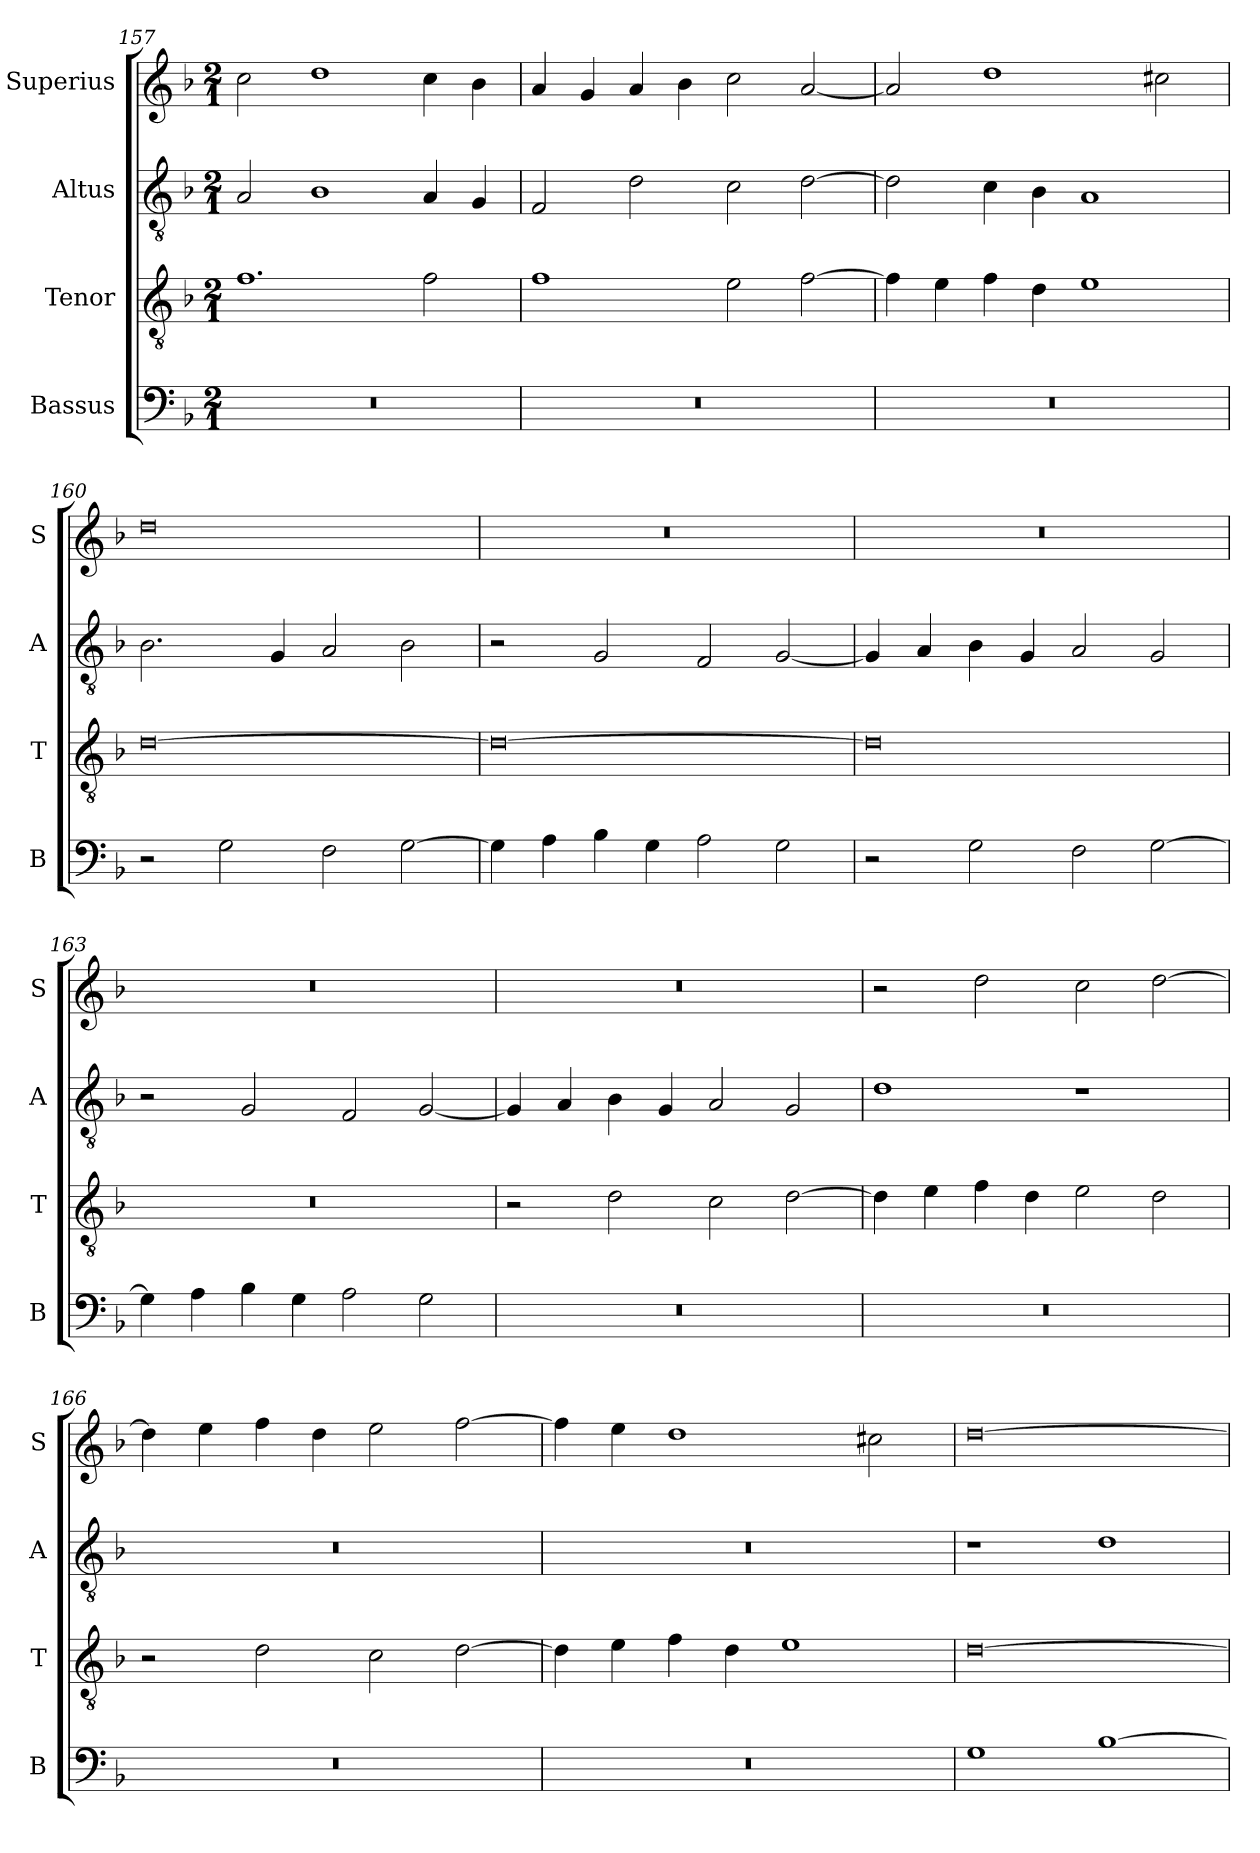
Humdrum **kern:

**kern	**kern	**kern	**kern
*part4	*part3	*part2	*part1
*staff4	*staff3	*staff2	*staff1
*I"Bassus	*I"Tenor	*I"Altus	*I"Superius
*I'B	*I'T	*I'A	*I'S
*clefF4	*clefGv2	*clefGv2	*clefG2
*k[b-]	*k[b-]	*k[b-]	*k[b-]
*M2/1	*M2/1	*M2/1	*M2/1
=157	=157	=157	=157
0r	1.f	2A/	2cc\
.	.	1B-	1dd
.	2f\	4A/	4cc\
.	.	4G/	4b-\
=158	=158	=158	=158
0r	1f	2F/	4a/
.	.	.	4g/
.	.	2d\	4a/
.	.	.	4b-\
.	2e\	2c\	2cc\
.	[2f\	[2d\	[2a/
=159	=159	=159	=159
0r	4f\]	2d\]	2a/]
.	4e\	.	.
.	4f\	4c\	1dd
.	4d\	4B-\	.
.	1e	1A	.
.	.	.	2cc#X\
=160	=160	=160	=160
2r	[0d	2.B-\	0dd
2G\	.	.	.
.	.	4G/	.
2F\	.	2A/	.
[2G\	.	2B-\	.
=161	=161	=161	=161
4G\]	0d_	2r	0r
4A\	.	.	.
4B-\	.	2G/	.
4G\	.	.	.
2A\	.	2F/	.
2G\	.	[2G/	.
=162	=162	=162	=162
2r	0d]	4G/]	0r
.	.	4A/	.
2G\	.	4B-\	.
.	.	4G/	.
2F\	.	2A/	.
[2G\	.	2G/	.
=163	=163	=163	=163
4G\]	0r	2r	0r
4A\	.	.	.
4B-\	.	2G/	.
4G\	.	.	.
2A\	.	2F/	.
2G\	.	[2G/	.
=164	=164	=164	=164
0r	2r	4G/]	0r
.	.	4A/	.
.	2d\	4B-\	.
.	.	4G/	.
.	2c\	2A/	.
.	[2d\	2G/	.
=165	=165	=165	=165
0r	4d\]	1d	2r
.	4e\	.	.
.	4f\	.	2dd\
.	4d\	.	.
.	2e\	1r	2cc\
.	2d\	.	[2dd\
=166	=166	=166	=166
0r	2r	0r	4dd\]
.	.	.	4ee\
.	2d\	.	4ff\
.	.	.	4dd\
.	2c\	.	2ee\
.	[2d\	.	[2ff\
=167	=167	=167	=167
0r	4d\]	0r	4ff\]
.	4e\	.	4ee\
.	4f\	.	1dd
.	4d\	.	.
.	1e	.	.
.	.	.	2cc#X\
=168	=168	=168	=168
1G	[0d	1r	[0dd
[1B-	.	1d	.
=	=	=	=
*-	*-	*-	*-
